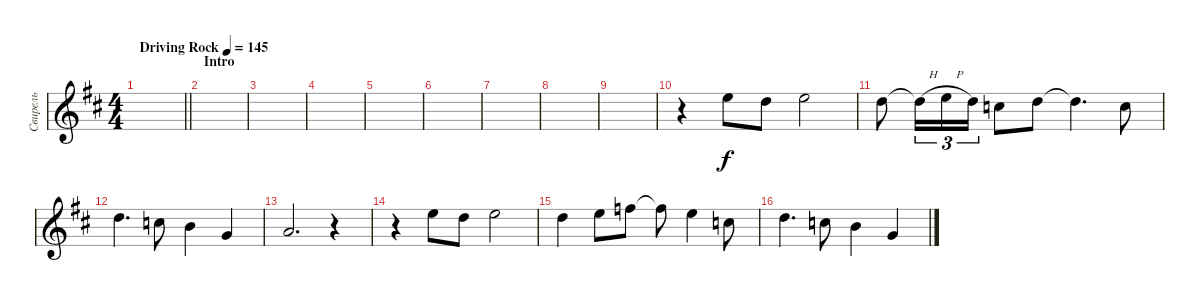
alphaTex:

\track ("Свирель" "Свирель") {instrument panflute}
\staff {score}
\tuning (E5 B4 G4 D4 A3 E3) {hide}
\ts (4 4)
\tempo (145 "Driving Rock")
\clef g2
\barLineRight lightlight
\ks bminor
|
\section ("" "Intro")
|
|
|
|
|
|
|
|
r.4 5.2.8 3.2.8 5.2.2 |
3.2.8 3.2{h t}.16{tu (3 2)} 5.2{h}.16{tu (3 2)} 3.2.16{tu (3 2)} 5.3.8 3.2.8 3.2{t}.4{d} 5.3.8 |
3.2.4{d} 5.3.8 4.3.4 0.3.4 |
2.3.2{d} r.4 |
r.4 5.2.8 3.2.8 5.2.2 |
3.2.4 5.2.8 6.2.8 6.2{t}.8 5.2.4 5.3.8 |
3.2.4{d} 5.3.8 4.3.4 0.3.4
